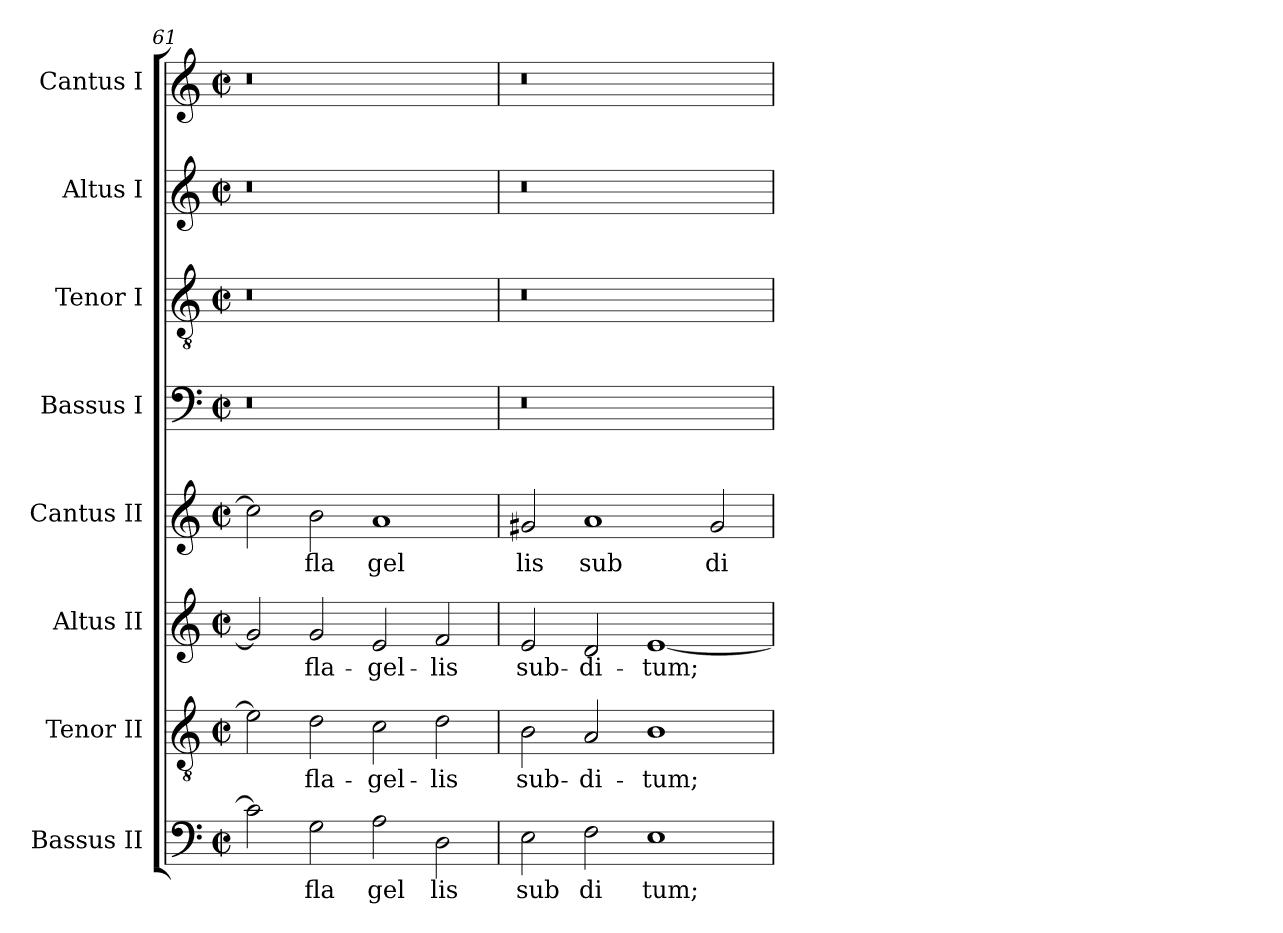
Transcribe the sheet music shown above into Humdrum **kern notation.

**kern	**text	**kern	**text	**kern	**text	**kern	**text	**kern	**kern	**kern	**kern
*part8	*part8	*part7	*part7	*part6	*part6	*part5	*part5	*part4	*part3	*part2	*part1
*staff8	*staff8	*staff7	*staff7	*staff6	*staff6	*staff5	*staff5	*staff4	*staff3	*staff2	*staff1
*I"Bassus II	*	*I"Tenor II	*	*I"Altus II	*	*I"Cantus II	*	*I"Bassus I	*I"Tenor I	*I"Altus I	*I"Cantus I
*clefF4	*	*clefGv2	*	*clefG2	*	*clefG2	*	*clefF4	*clefGv2	*clefG2	*clefG2
*k[]	*	*	*	*	*	*	*	*	*	*	*
*C:	*	*	*	*	*	*	*	*	*	*	*
*M2/2	*	*M2/2	*	*M2/2	*	*M2/2	*	*M2/2	*M2/2	*M2/2	*M2/2
*met(c|)	*	*met(c|)	*	*met(c|)	*	*met(c|)	*	*met(c|)	*met(c|)	*met(c|)	*met(c|)
=61	=61	=61	=61	=61	=61	=61	=61	=61	=61	=61	=61
2c\]	.	2e\]	.	2g/]	.	2cc\]	.	0r	0r	0r	0r
!	!LO:LY:b:cj	!	!LO:LY:b:cj	!	!LO:LY:b:cj	!	!LO:LY:b:cj	!	!	!	!
2G\	fla	2d\	fla-	2g/	fla-	2b\	fla	.	.	.	.
!	!LO:LY:b:cj	!	!LO:LY:b:cj	!	!LO:LY:b:cj	!	!LO:LY:b:cj	!	!	!	!
2A\	gel	2c\	-gel-	2e/	-gel-	1a	gel	.	.	.	.
!	!LO:LY:b:cj	!	!LO:LY:b:cj	!	!LO:LY:b:cj	!	!	!	!	!	!
2D\	lis	2d\	-lis	2f/	-lis	.	.	.	.	.	.
=62	=62	=62	=62	=62	=62	=62	=62	=62	=62	=62	=62
!	!LO:LY:b:cj	!	!LO:LY:b:cj	!	!LO:LY:b:cj	!	!LO:LY:b:cj	!	!	!	!
2E\	sub	2B\	sub-	2e/	sub-	2g#X/	lis	0r	0r	0r	0r
!	!LO:LY:b:cj	!	!LO:LY:b:cj	!	!LO:LY:b:cj	!	!LO:LY:b:cj	!	!	!	!
2F\	di	2A/	-di-	2d/	-di-	1a	sub	.	.	.	.
!	!LO:LY:b	!	!LO:LY:b	!	!LO:LY:b	!	!	!	!	!	!
1E	tum;	1B	-tum;	[<1e	-tum;	.	.	.	.	.	.
!	!	!	!	!	!	!	!LO:LY:b:cj	!	!	!	!
.	.	.	.	.	.	2g#/	di	.	.	.	.
=	=	=	=	=	=	=	=	=	=	=	=
*-	*-	*-	*-	*-	*-	*-	*-	*-	*-	*-	*-
